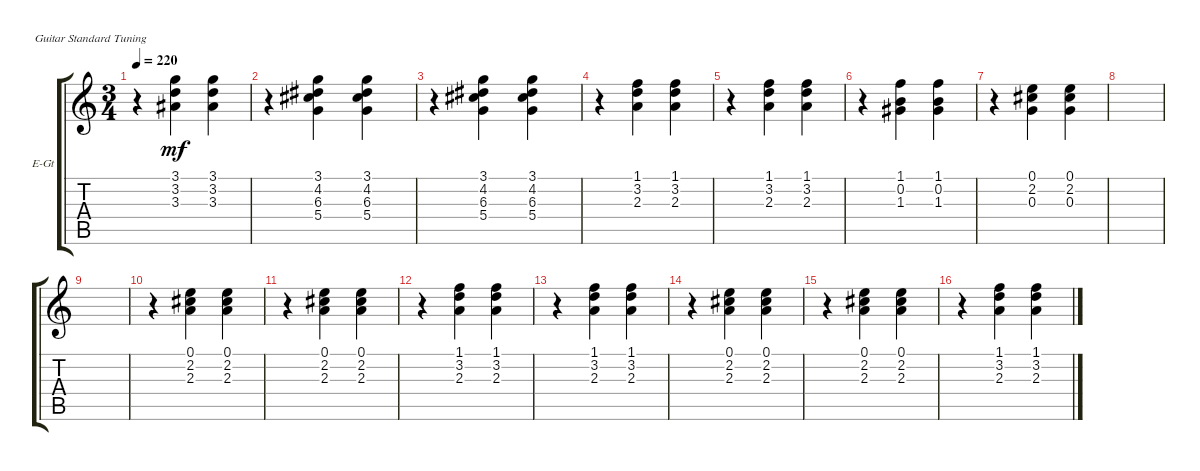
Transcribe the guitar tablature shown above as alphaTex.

\defaultSystemsLayout 4
\bracketExtendMode groupsimilarinstruments
\firstSystemTrackNameOrientation horizontal
\otherSystemsTrackNameOrientation horizontal
\track ("Electric Guitar" "E-Gt") {instrument electricguitarclean}
\staff {score tabs}
\tuning (E4 B3 G3 D3 A2 E2)
\ts (3 4)
\tempo 220
\clef g2
\ks c
r.4{dy mf} (3.3 3.2 3.1).4 (3.3 3.2 3.1).4 |
r.4 (4.2 6.3 5.4 3.1).4 (4.2 6.3 5.4 3.1).4 |
r.4 (4.2 6.3 5.4 3.1).4 (4.2 6.3 5.4 3.1).4 |
r.4 (2.3 3.2 1.1).4 (2.3 3.2 1.1).4 |
r.4 (2.3 3.2 1.1).4 (2.3 3.2 1.1).4 |
r.4 (0.2 1.1 1.3).4 (0.2 1.1 1.3).4 |
r.4 (0.3 2.2 0.1).4 (0.3 2.2 0.1).4 |
|
|
r.4 (2.3 2.2 0.1).4 (2.3 2.2 0.1).4 |
r.4 (2.3 2.2 0.1).4 (2.3 2.2 0.1).4 |
r.4 (2.3 3.2 1.1).4 (2.3 3.2 1.1).4 |
r.4 (2.3 3.2 1.1).4 (2.3 3.2 1.1).4 |
r.4 (2.3 2.2 0.1).4 (2.3 2.2 0.1).4 |
r.4 (2.3 2.2 0.1).4 (2.3 2.2 0.1).4 |
r.4 (2.3 3.2 1.1).4 (2.3 3.2 1.1).4
